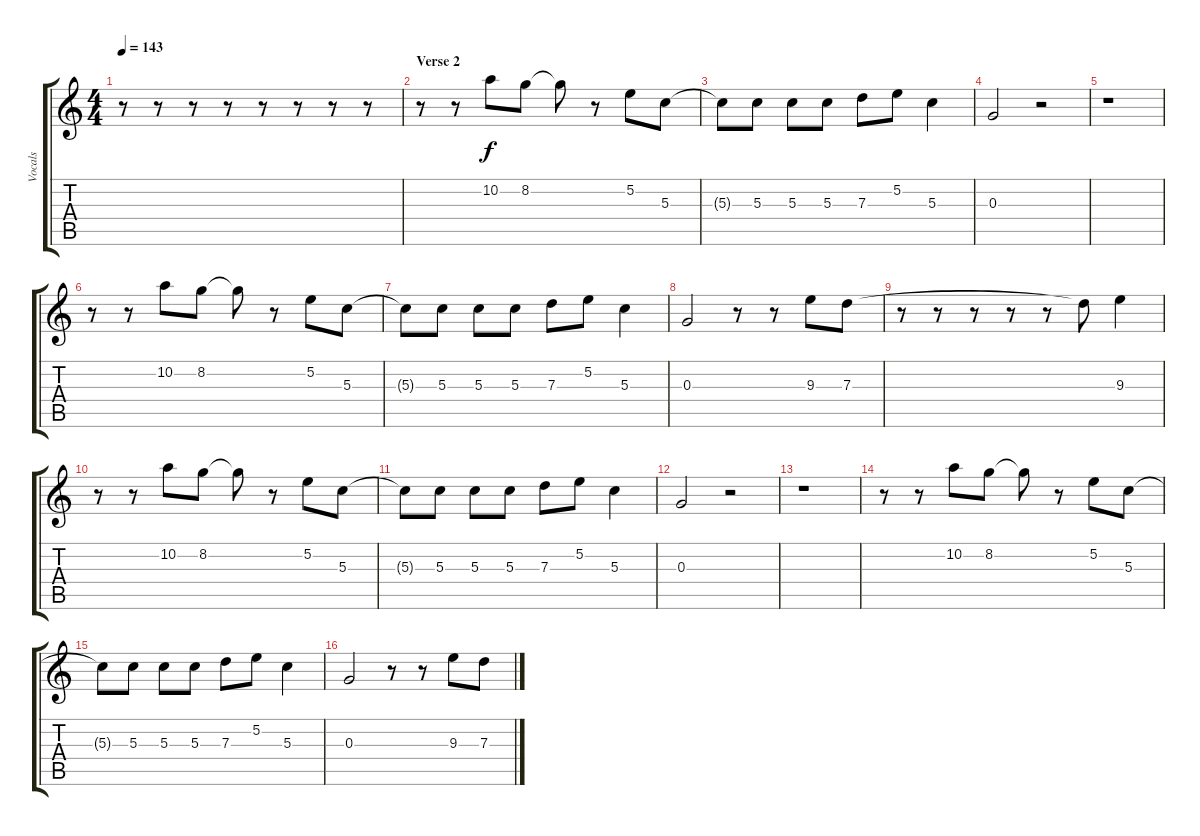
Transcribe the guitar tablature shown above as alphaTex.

\track ("Vocals" "Vocals") {instrument distortionguitar}
\staff {score tabs}
\tuning (E4 B3 G3 D3 A2 E2) {hide}
\ts (4 4)
\tempo 143
\clef g2
\ks c
r.8{dy f} r.8 r.8 r.8 r.8 r.8 r.8 r.8 |
\section ("" "Verse 2")
r.8 r.8 10.2.8 8.2.8 8.2{t}.8 r.8 5.2.8 5.3.8 |
5.3{t}.8 5.3.8 5.3.8 5.3.8 7.3.8 5.2.8 5.3.4 |
0.3.2 r.2 |
r.1 |
r.8 r.8 10.2.8 8.2.8 8.2{t}.8 r.8 5.2.8 5.3.8 |
5.3{t}.8 5.3.8 5.3.8 5.3.8 7.3.8 5.2.8 5.3.4 |
0.3.2 r.8 r.8 9.3.8 7.3.8 |
r.8 r.8 r.8 r.8 r.8 7.3{t}.8 9.3.4 |
r.8 r.8 10.2.8 8.2.8 8.2{t}.8 r.8 5.2.8 5.3.8 |
5.3{t}.8 5.3.8 5.3.8 5.3.8 7.3.8 5.2.8 5.3.4 |
0.3.2 r.2 |
r.1 |
r.8 r.8 10.2.8 8.2.8 8.2{t}.8 r.8 5.2.8 5.3.8 |
5.3{t}.8 5.3.8 5.3.8 5.3.8 7.3.8 5.2.8 5.3.4 |
0.3.2 r.8 r.8 9.3.8 7.3.8
